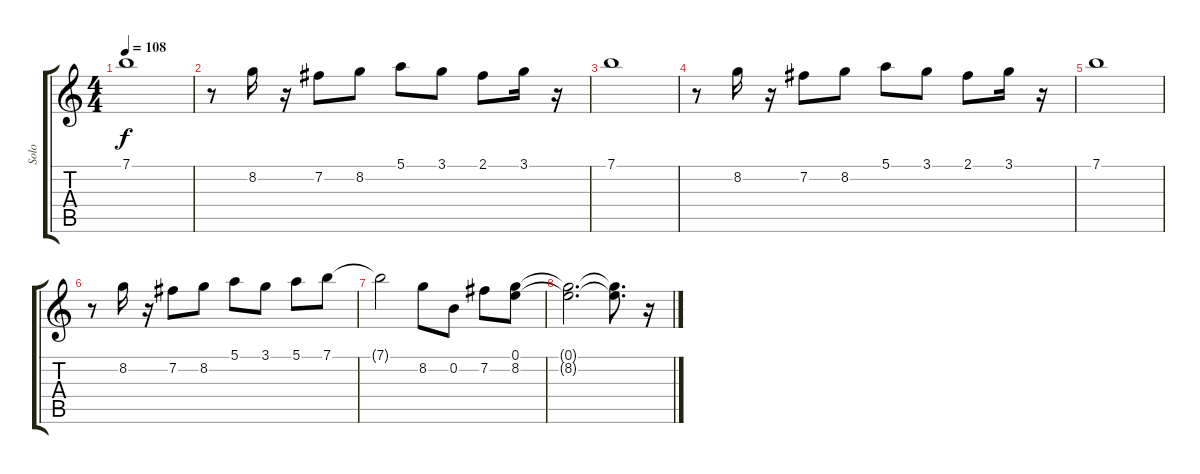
\track ("Solo" "Solo") {instrument overdrivenguitar}
\staff {score tabs}
\tuning (E4 B3 G3 D3 A2 E2) {hide}
\ts (4 4)
\tempo 108
\clef g2
\ks c
7.1.1{dy f} |
r.8 8.2.16 r.16 7.2.8 8.2.8 5.1.8 3.1.8 2.1.8 3.1.16 r.16 |
7.1.1 |
r.8 8.2.16 r.16 7.2.8 8.2.8 5.1.8 3.1.8 2.1.8 3.1.16 r.16 |
7.1.1 |
r.8 8.2.16 r.16 7.2.8 8.2.8 5.1.8 3.1.8 5.1.8 7.1.8 |
7.1{t}.2 8.2.8 0.2.8 7.2.8 (0.1 8.2).8 |
(0.1{t} 8.2{t}).2{d} (0.1{t} 8.2{t}).8{d} r.16
